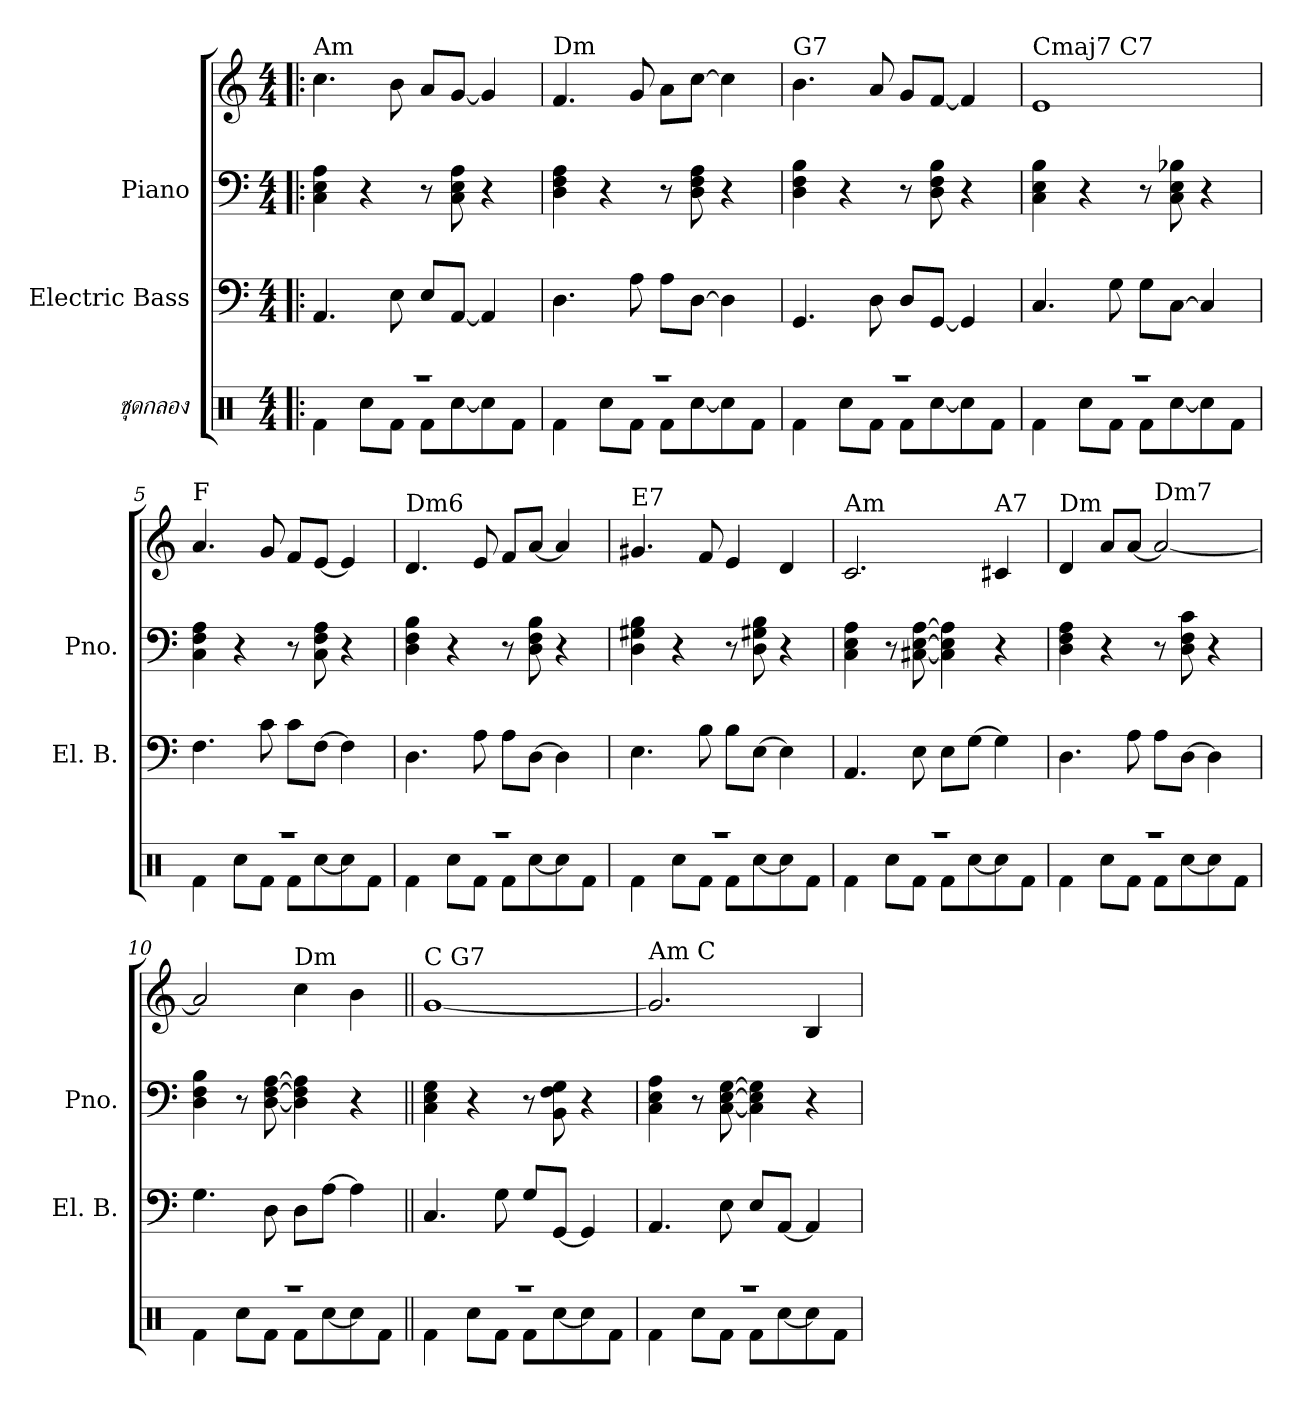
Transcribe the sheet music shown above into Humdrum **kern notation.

**kern	**kern	**kern	**kern
*part3	*part2	*part1	*part1
*staff4	*staff3	*staff2	*staff1
*I"ชุดกลอง	*I"Electric Bass	*I"Piano	*
*	*I'El. B.	*I'Pno.	*
*clefX	*clefF4	*clefF4	*clefG2
*	*ITrd7c12	*	*
*k[]	*k[]	*k[]	*k[]
*M4/4	*M4/4	*M4/4	*M4/4
*MM120	*MM120	*MM120	*MM120
=1!|:	=1!|:	=1!|:	=1!|:
*^	*	*	*
!	!	!	!	!LO:TX:a:t=Am
1r	4Rf\	4.AAA/	4C\ 4E\ 4A\	4.cc\
.	8Rcc\L	.	4r	.
.	8Rf\J	8EE\	.	8b\
.	8Rf\L	8EE/L	8r	8a/L
.	[8Rcc\	[8AAA/J	8C\ 8E\ 8A\	[8g/J
.	8Rcc\]	4AAA/]	4r	4g/]
.	8Rf\J	.	.	.
=2	=2	=2	=2	=2
!	!	!	!	!LO:TX:a:t=Dm
1r	4Rf\	4.DD\	4D\ 4F\ 4A\	4.f/
.	8Rcc\L	.	4r	.
.	8Rf\J	8AA\	.	8g/
.	8Rf\L	8AA\L	8r	8a\L
.	[8Rcc\	[8DD\J	8D\ 8F\ 8A\	[8cc\J
.	8Rcc\]	4DD\]	4r	4cc\]
.	8Rf\J	.	.	.
=3	=3	=3	=3	=3
!	!	!	!	!LO:TX:a:t=G7
1r	4Rf\	4.GGG/	4D\ 4F\ 4B\	4.b\
.	8Rcc\L	.	4r	.
.	8Rf\J	8DD\	.	8a/
.	8Rf\L	8DD/L	8r	8g/L
.	[8Rcc\	[8GGG/J	8D\ 8F\ 8B\	[8f/J
.	8Rcc\]	4GGG/]	4r	4f/]
.	8Rf\J	.	.	.
=4	=4	=4	=4	=4
!	!	!	!	!LO:TX:a:t=Cmaj7    C7
1r	4Rf\	4.CC/	4C\ 4E\ 4B\	1e
.	8Rcc\L	.	4r	.
.	8Rf\J	8GG\	.	.
.	8Rf\L	8GG\L	8r	.
.	[8Rcc\	[8CC\J	8C\ 8E\ 8B-X\	.
.	8Rcc\]	4CC/]	4r	.
.	8Rf\J	.	.	.
!!LO:LB:g=z
=5	=5	=5	=5	=5
!	!	!	!	!LO:TX:a:t=F
1r	4Rf\	4.FF\	4C\ 4F\ 4A\	4.a/
.	8Rcc\L	.	4r	.
.	8Rf\J	8C\	.	8g/
.	8Rf\L	8C\L	8r	8f/L
.	[8Rcc\	[8FF\J	8C\ 8F\ 8A\	[8e/J
.	8Rcc\]	4FF\]	4r	4e/]
.	8Rf\J	.	.	.
=6	=6	=6	=6	=6
!	!	!	!	!LO:TX:a:t=Dm6
1r	4Rf\	4.DD\	4D\ 4F\ 4B\	4.d/
.	8Rcc\L	.	4r	.
.	8Rf\J	8AA\	.	8e/
.	8Rf\L	8AA\L	8r	8f/L
.	[8Rcc\	[8DD\J	8D\ 8F\ 8B\	[8a/J
.	8Rcc\]	4DD\]	4r	4a/]
.	8Rf\J	.	.	.
=7	=7	=7	=7	=7
!	!	!	!	!LO:TX:a:t=E7
1r	4Rf\	4.EE\	4D\ 4G#X\ 4B\	4.g#X/
.	8Rcc\L	.	4r	.
.	8Rf\J	8BB\	.	8f/
.	8Rf\L	8BB\L	8r	4e/
.	[8Rcc\	[8EE\J	8D\ 8G#X\ 8B\	.
.	8Rcc\]	4EE\]	4r	4d/
.	8Rf\J	.	.	.
=8	=8	=8	=8	=8
!	!	!	!	!LO:TX:a:t=Am
1r	4Rf\	4.AAA/	4C\ 4E\ 4A\	2.c/
.	8Rcc\L	.	8r	.
.	8Rf\J	8EE\	[8C#X\ [8E\ [8A\	.
.	8Rf\L	8EE\L	4C#\] 4E\] 4A\]	.
.	[8Rcc\	[8GG\J	.	.
!	!	!	!	!LO:TX:a:t=A7
.	8Rcc\]	4GG\]	4r	4c#X/
.	8Rf\J	.	.	.
=9	=9	=9	=9	=9
!	!	!	!	!LO:TX:a:t=Dm
1r	4Rf\	4.DD\	4D\ 4F\ 4A\	4d/
.	8Rcc\L	.	4r	8a/L
.	8Rf\J	8AA\	.	[8a/J
!	!	!	!	!LO:TX:a:t=Dm7
.	8Rf\L	8AA\L	8r	2a/_
.	[8Rcc\	[8DD\J	8D\ 8F\ 8c\	.
.	8Rcc\]	4DD\]	4r	.
.	8Rf\J	.	.	.
!!LO:LB:g=z
=10	=10	=10	=10	=10
1r	4Rf\	4.GG\	4D\ 4F\ 4B\	2a/]
.	8Rcc\L	.	8r	.
.	8Rf\J	8DD\	[8D\ [8F\ [8A\	.
!	!	!	!	!LO:TX:a:t=Dm
.	8Rf\L	8DD\L	4D\] 4F\] 4A\]	4cc\
.	[8Rcc\	[8AA\J	.	.
.	8Rcc\]	4AA\]	4r	4b\
.	8Rf\J	.	.	.
=11||	=11||	=11||	=11||	=11||
!	!	!	!	!LO:TX:a:t=C          G7
1r	4Rf\	4.CC/	4C\ 4E\ 4G\	[1g
.	8Rcc\L	.	4r	.
.	8Rf\J	8GG\	.	.
.	8Rf\L	8GG/L	8r	.
.	[8Rcc\	[8GGG/J	8BB\ 8F\ 8G\	.
.	8Rcc\]	4GGG/]	4r	.
.	8Rf\J	.	.	.
=12	=12	=12	=12	=12
!	!	!	!	!LO:TX:a:t=Am    C
1r	4Rf\	4.AAA/	4C\ 4E\ 4A\	2.g/]
.	8Rcc\L	.	8r	.
.	8Rf\J	8EE\	[8C\ [8E\ [8G\	.
.	8Rf\L	8EE/L	4C\] 4E\] 4G\]	.
.	[8Rcc\	[8AAA/J	.	.
.	8Rcc\]	4AAA/]	4r	4B/
.	8Rf\J	.	.	.
*v	*v	*	*	*
=	=	=	=
*-	*-	*-	*-
